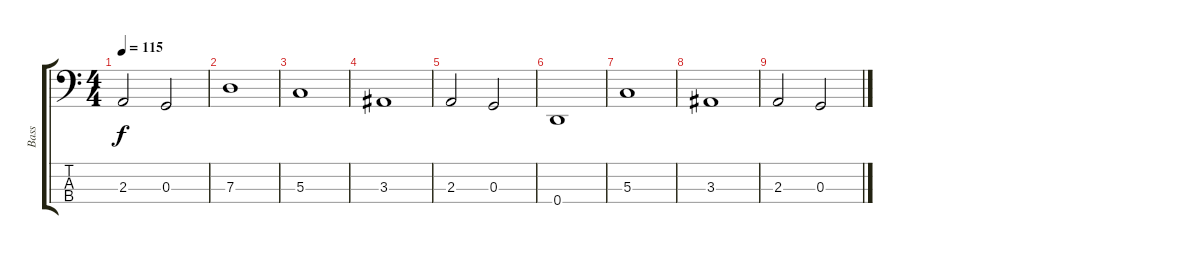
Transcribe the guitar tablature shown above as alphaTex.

\track ("Bass" "Bass") {instrument electricbassfinger}
\staff {score tabs}
\tuning (F2 C2 G1 D1) {hide}
\ts (4 4)
\tempo 115
\clef f4
\ks c
2.3.2{dy f} 0.3.2 |
7.3.1 |
5.3.1 |
3.3.1 |
2.3.2 0.3.2 |
0.4.1 |
5.3.1 |
3.3.1 |
2.3.2 0.3.2
